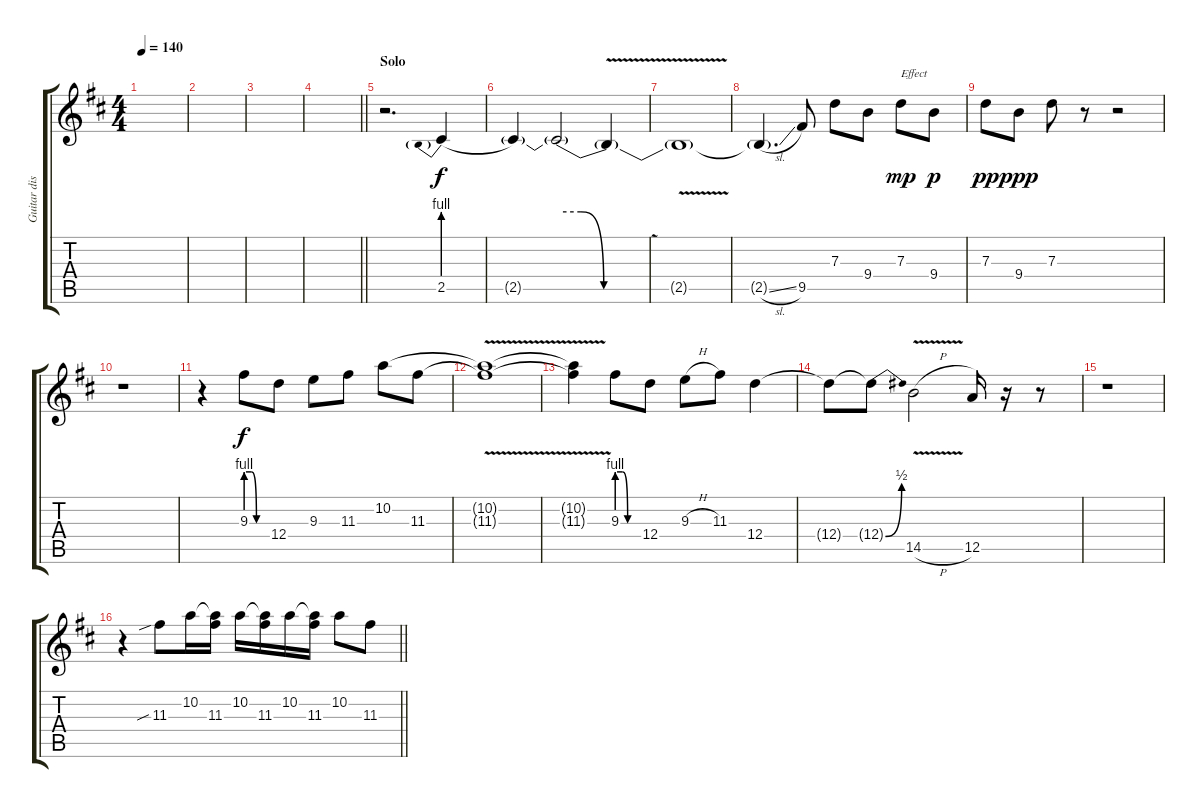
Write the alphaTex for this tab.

\track ("Guitar disto" "Guitar dis") {instrument distortionguitar}
\staff {score tabs}
\tuning (E4 B3 G3 D3 A2 E2) {hide}
\ts (4 4)
\tempo 140
\clef g2
\ks d
|
|
|
\barLineRight lightlight
|
\section ("" "Solo")
r.2{d} 2.5{be (prebend 0 4 60 4)}.4 |
2.5{t}.4 2.5{be (custom 0 4 15 4 30 0 60 0) t}.2 2.5{v t}.4 |
2.5{t}.1 |
2.5{sl t}.4{d} 9.5.8 7.3.8 9.4.8 7.3.8{txt "Effect" dy mp} 9.4.8{dy p} |
7.3.8{dy pp} 9.4.8{dy ppp} 7.3.8 r.8 r.2 |
r.1 |
r.4 9.3{be (custom 0 4 15 4 30 0 60 0)}.8{dy f} 12.4.8 9.3.8 11.3.8 10.2.8 11.3.8 |
(10.2{v t} 11.3{v t}).1 |
(10.2{v t} 11.3{v t}).4 9.3{be (custom 0 4 15 4 30 0 60 0)}.8 12.4.8 9.3{h}.8 11.3.8 12.4.4 |
12.4{t}.8 12.4{be (bend 0 0 60 2) t}.8 14.5{v h}.2 12.5.16 r.16 r.8 |
r.1 |
\barLineRight lightlight
r.4 11.3{sib}.8 10.2.16 (10.2{t} 11.3).16 10.2.16 (10.2{t} 11.3).16 10.2.16 (10.2{t} 11.3).16 10.2.8 11.3.8
